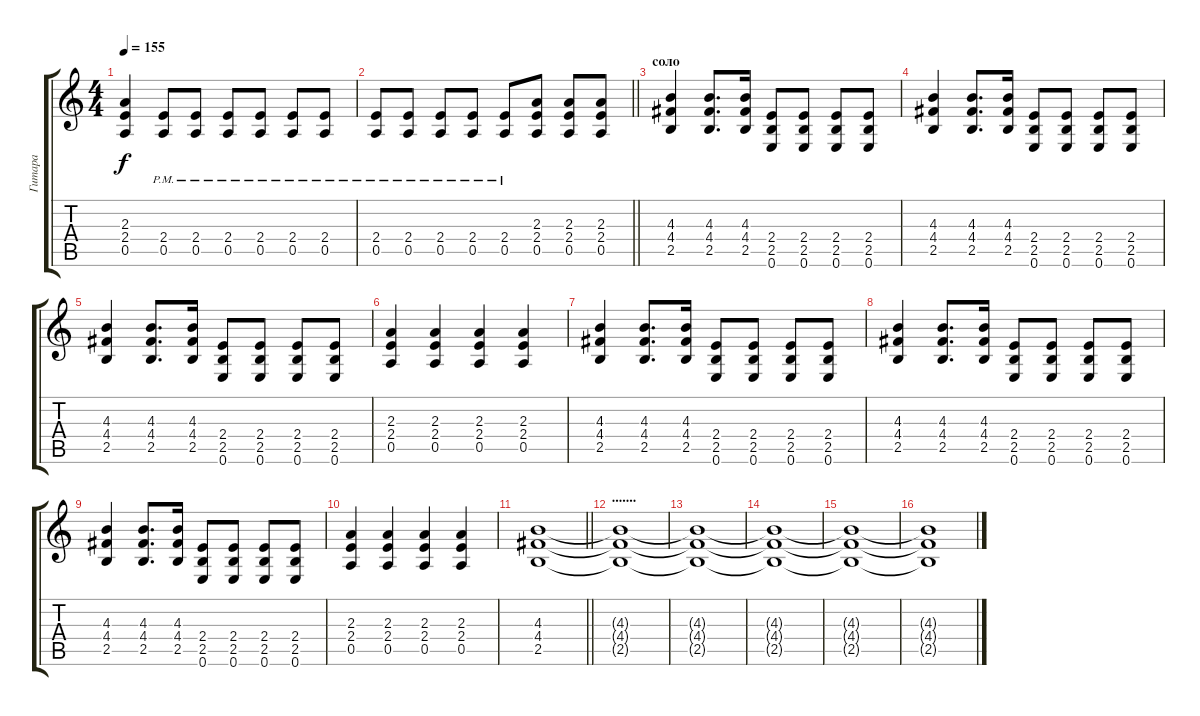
\track ("Гитара" "Гитара") {instrument distortionguitar}
\staff {score tabs}
\tuning (E4 B3 G3 D3 A2 E2) {hide}
\ts (4 4)
\tempo 155
\clef g2
\ks c
(2.3 2.4 0.5).4{dy f} (2.4{pm} 0.5{pm}).8 (2.4{pm} 0.5{pm}).8 (2.4{pm} 0.5{pm}).8 (2.4{pm} 0.5{pm}).8 (2.4{pm} 0.5{pm}).8 (2.4{pm} 0.5{pm}).8 |
\barLineRight lightlight
(2.4{pm} 0.5{pm}).8 (2.4{pm} 0.5{pm}).8 (2.4 0.5{pm}).8 (2.4{pm} 0.5).8 (2.4{pm} 0.5).8 (2.3 2.4 0.5).8 (2.3 2.4 0.5).8 (2.3 2.4 0.5).8 |
\section ("" "соло")
(4.3 4.4 2.5).4 (4.3 4.4 2.5).8{d} (4.3 4.4 2.5).16 (2.4 2.5 0.6).8 (2.4 2.5 0.6).8 (2.4 2.5 0.6).8 (2.4 2.5 0.6).8 |
(4.3 4.4 2.5).4 (4.3 4.4 2.5).8{d} (4.3 4.4 2.5).16 (2.4 2.5 0.6).8 (2.4 2.5 0.6).8 (2.4 2.5 0.6).8 (2.4 2.5 0.6).8 |
(4.3 4.4 2.5).4 (4.3 4.4 2.5).8{d} (4.3 4.4 2.5).16 (2.4 2.5 0.6).8 (2.4 2.5 0.6).8 (2.4 2.5 0.6).8 (2.4 2.5 0.6).8 |
(2.3 2.4 0.5).4 (2.3 2.4 0.5).4 (2.3 2.4 0.5).4 (2.3 2.4 0.5).4 |
(4.3 4.4 2.5).4 (4.3 4.4 2.5).8{d} (4.3 4.4 2.5).16 (2.4 2.5 0.6).8 (2.4 2.5 0.6).8 (2.4 2.5 0.6).8 (2.4 2.5 0.6).8 |
(4.3 4.4 2.5).4 (4.3 4.4 2.5).8{d} (4.3 4.4 2.5).16 (2.4 2.5 0.6).8 (2.4 2.5 0.6).8 (2.4 2.5 0.6).8 (2.4 2.5 0.6).8 |
(4.3 4.4 2.5).4 (4.3 4.4 2.5).8{d} (4.3 4.4 2.5).16 (2.4 2.5 0.6).8 (2.4 2.5 0.6).8 (2.4 2.5 0.6).8 (2.4 2.5 0.6).8 |
(2.3 2.4 0.5).4 (2.3 2.4 0.5).4 (2.3 2.4 0.5).4 (2.3 2.4 0.5).4 |
\barLineRight lightlight
(4.3 4.4 2.5).1 |
\section ("" ".......")
(4.3{t} 4.4{t} 2.5{t}).1 |
(4.3{t} 4.4{t} 2.5{t}).1 |
(4.3{t} 4.4{t} 2.5{t}).1 |
(4.3{t} 4.4{t} 2.5{t}).1 |
(4.3{t} 4.4{t} 2.5{t}).1
